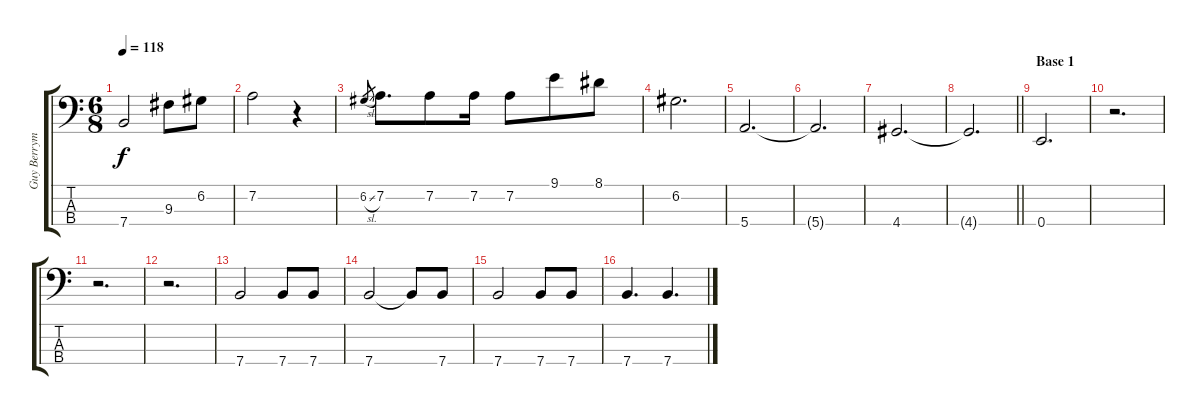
\track ("Guy Berryman (baixo)" "Guy Berrym") {instrument electricbasspick}
\staff {score tabs}
\tuning (G2 D2 A1 E1) {hide}
\ts (6 8)
\tempo 118
\clef f4
\ks c
7.4.2{dy f} 9.3.8 6.2.8 |
7.2.2 r.4 |
6.2{sl}.8{gr} 7.2.8{d} 7.2.8 7.2.16 7.2.8 9.1.8 8.1.8 |
6.2.2{d} |
5.4.2{d} |
5.4{t}.2{d} |
4.4.2{d} |
\barLineRight lightlight
4.4{t}.2{d} |
\section ("" "Base 1")
0.4.2{d} |
r.2{d} |
r.2{d} |
r.2{d} |
7.4.2 7.4.8 7.4.8 |
7.4.2 7.4{t}.8 7.4.8 |
7.4.2 7.4.8 7.4.8 |
7.4.4{d} 7.4{ss}.4{d}
